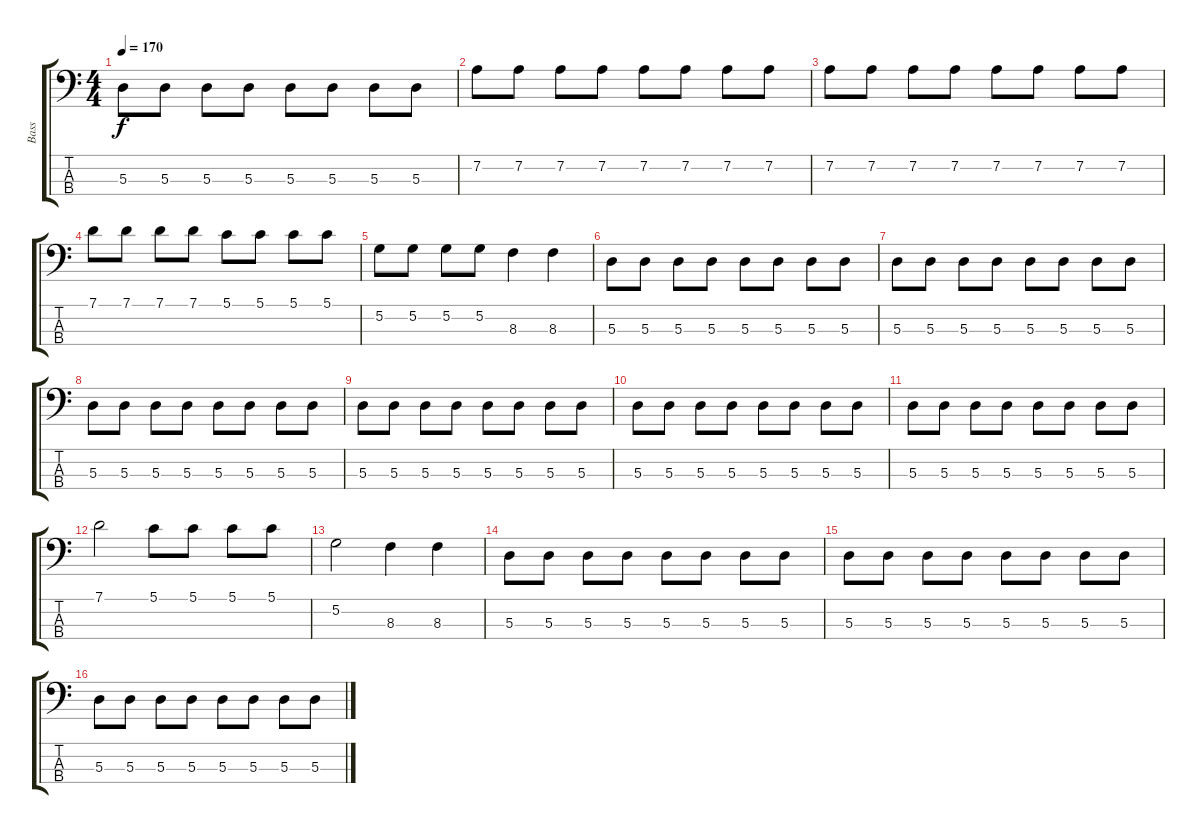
\track ("Bass" "Bass") {instrument electricbassfinger}
\staff {score tabs}
\tuning (G2 D2 A1 E1) {hide}
\ts (4 4)
\tempo 170
\clef f4
\ks c
5.3.8{dy f} 5.3.8 5.3.8 5.3.8 5.3.8 5.3.8 5.3.8 5.3.8 |
7.2.8 7.2.8 7.2.8 7.2.8 7.2.8 7.2.8 7.2.8 7.2.8 |
7.2.8 7.2.8 7.2.8 7.2.8 7.2.8 7.2.8 7.2.8 7.2.8 |
7.1.8 7.1.8 7.1.8 7.1.8 5.1.8 5.1.8 5.1.8 5.1.8 |
5.2.8 5.2.8 5.2.8 5.2.8 8.3.4 8.3.4 |
5.3.8 5.3.8 5.3.8 5.3.8 5.3.8 5.3.8 5.3.8 5.3.8 |
5.3.8 5.3.8 5.3.8 5.3.8 5.3.8 5.3.8 5.3.8 5.3.8 |
5.3.8 5.3.8 5.3.8 5.3.8 5.3.8 5.3.8 5.3.8 5.3.8 |
5.3.8 5.3.8 5.3.8 5.3.8 5.3.8 5.3.8 5.3.8 5.3.8 |
5.3.8 5.3.8 5.3.8 5.3.8 5.3.8 5.3.8 5.3.8 5.3.8 |
5.3.8 5.3.8 5.3.8 5.3.8 5.3.8 5.3.8 5.3.8 5.3.8 |
7.1.2 5.1.8 5.1.8 5.1.8 5.1.8 |
5.2.2 8.3.4 8.3.4 |
5.3.8 5.3.8 5.3.8 5.3.8 5.3.8 5.3.8 5.3.8 5.3.8 |
5.3.8 5.3.8 5.3.8 5.3.8 5.3.8 5.3.8 5.3.8 5.3.8 |
5.3.8 5.3.8 5.3.8 5.3.8 5.3.8 5.3.8 5.3.8 5.3.8
